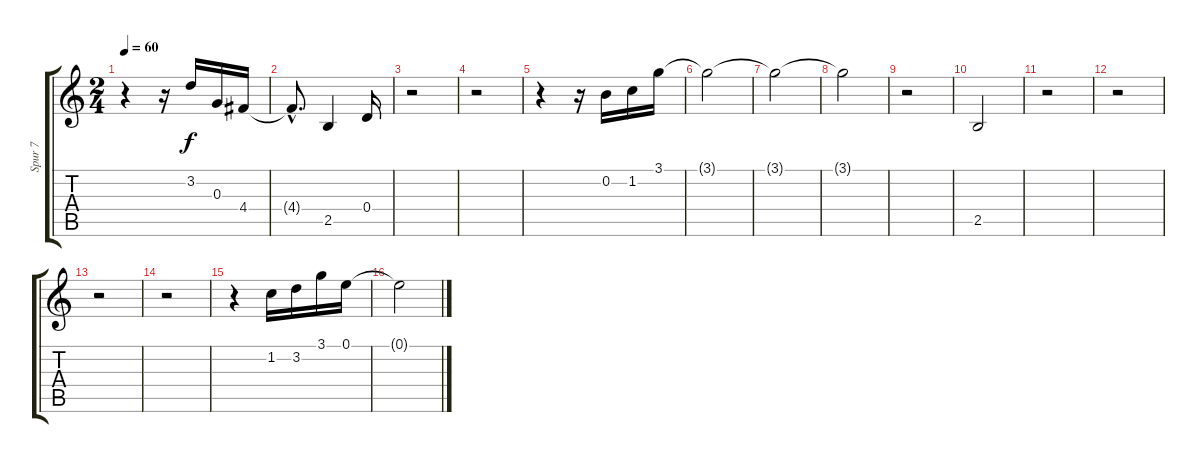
\track ("Spur 7" "Spur 7") {instrument electricguitarclean}
\staff {score tabs}
\tuning (E4 B3 G3 D3 A2 E2) {hide}
\ts (2 4)
\tempo 60
\clef g2
\ks c
r.4{dy f} r.16 3.2.16 0.3.16 4.4.16 |
4.4{hac t}.8{d} 2.5.4 0.4.16 |
r.2 |
r.2 |
r.4 r.16 0.2.16 1.2.16 3.1.16 |
3.1{t}.2 |
3.1{t}.2 |
3.1{t}.2 |
r.2 |
2.5.2 |
r.2 |
r.2 |
r.2 |
r.2 |
r.4 1.2.16 3.2.16 3.1.16 0.1.16 |
0.1{t}.2
